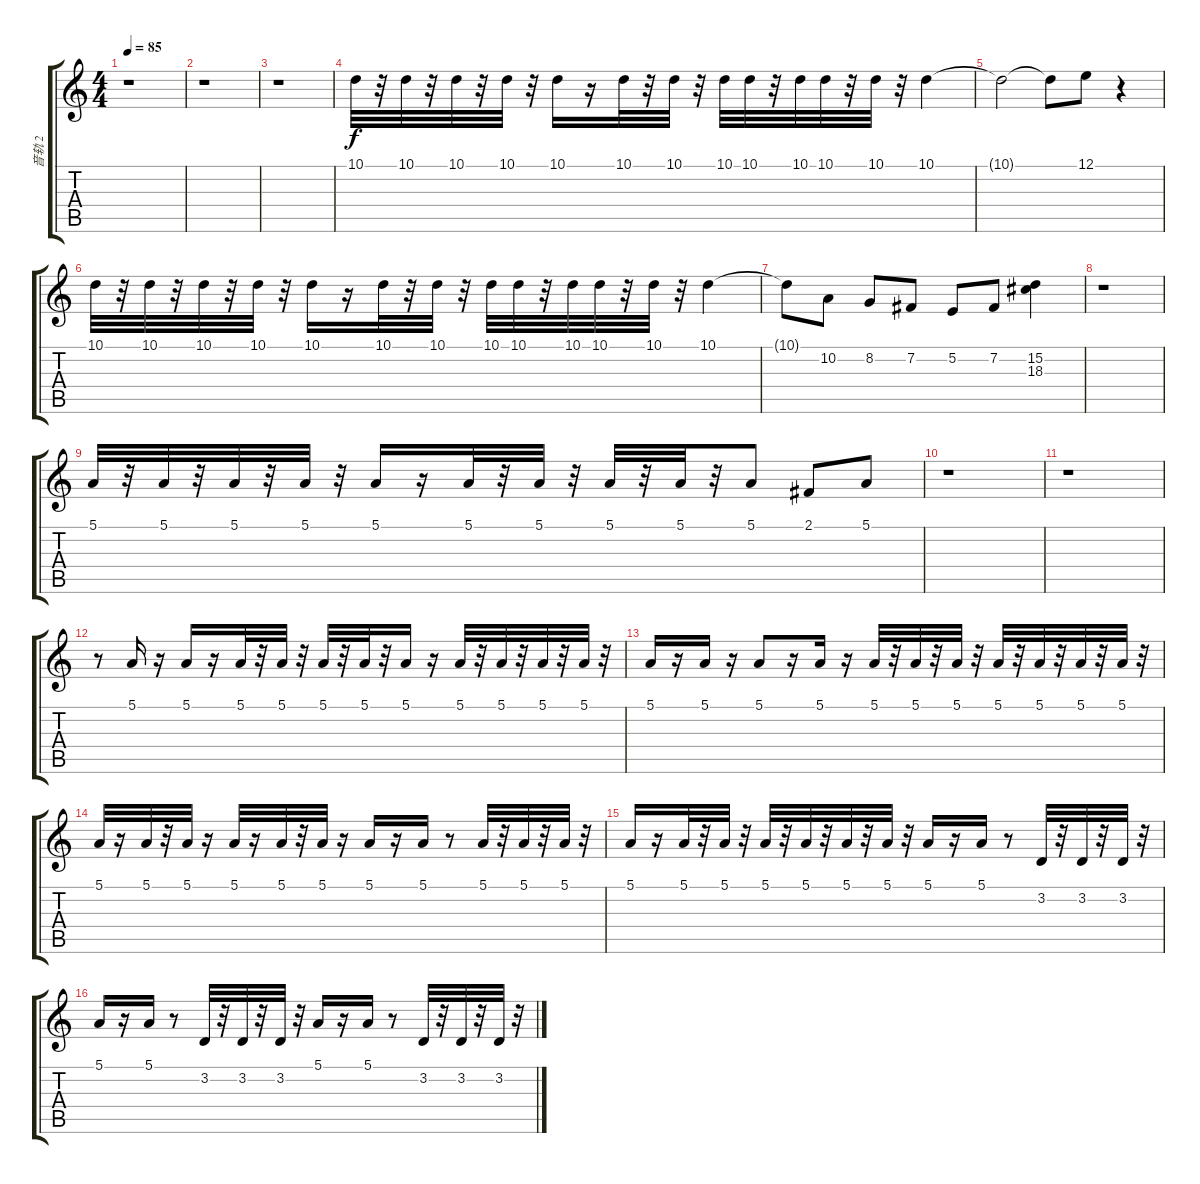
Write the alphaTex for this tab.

\track ("音轨 2" "音轨 2") {instrument sopranosax}
\staff {score tabs}
\tuning (E4 B3 G3 D3 A2 E2) {hide}
\ts (4 4)
\tempo 85
\clef g2
\ks c
r.1{dy f instrument sopranosax} |
r.1 |
r.1 |
10.1.32 r.32 10.1.32 r.32 10.1.32 r.32 10.1.32 r.32 10.1.16 r.16 10.1.32 r.32 10.1.32 r.32 10.1.32 10.1.32 r.32 10.1.32 10.1.32 r.32 10.1.32 r.32 10.1.4 |
10.1{t}.2 10.1{t}.8 12.1.8 r.4 |
10.1.32 r.32 10.1.32 r.32 10.1.32 r.32 10.1.32 r.32 10.1.16 r.16 10.1.32 r.32 10.1.32 r.32 10.1.32 10.1.32 r.32 10.1.32 10.1.32 r.32 10.1.32 r.32 10.1.4 |
10.1{t}.8 10.2.8 8.2.8 7.2.8 5.2.8 7.2.8 (15.2 18.3).4 |
r.1 |
5.1.32 r.32 5.1.32 r.32 5.1.32 r.32 5.1.32 r.32 5.1.16 r.16 5.1.32 r.32 5.1.32 r.32 5.1.32 r.32 5.1.32 r.32 5.1.8 2.1.8 5.1.8 |
r.1 |
r.1 |
r.8 5.1.16 r.16 5.1.16 r.16 5.1.32 r.32 5.1.32 r.32 5.1.32 r.32 5.1.32 r.32 5.1.16 r.16 5.1.32 r.32 5.1.32 r.32 5.1.32 r.32 5.1.32 r.32 |
5.1.16 r.16 5.1.16 r.16 5.1.8 r.16 5.1.16 r.16 5.1.32 r.32 5.1.32 r.32 5.1.32 r.32 5.1.32 r.32 5.1.32 r.32 5.1.32 r.32 5.1.32 r.32 |
5.1.32 r.16 5.1.32 r.32 5.1.32 r.16 5.1.32 r.16 5.1.32 r.32 5.1.32 r.16 5.1.16 r.16 5.1.16 r.8 5.1.32 r.32 5.1.32 r.32 5.1.32 r.32 |
5.1.16 r.16 5.1.32 r.32 5.1.32 r.32 5.1.32 r.32 5.1.32 r.32 5.1.32 r.32 5.1.32 r.32 5.1.16 r.16 5.1.16 r.8 3.2.32 r.32 3.2.32 r.32 3.2.32 r.32 |
5.1.16 r.16 5.1.16 r.8 3.2.32 r.32 3.2.32 r.32 3.2.32 r.32 5.1.16 r.16 5.1.16 r.8 3.2.32 r.32 3.2.32 r.32 3.2.32 r.32
